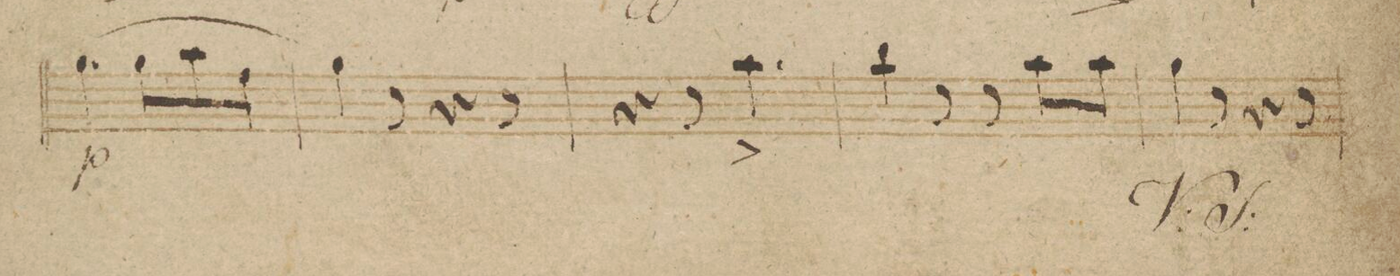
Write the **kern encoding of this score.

**kern	**dynam
*I"Clarinetto Imo in B.	*
*clefG2	*
*k[b-]	*
*M6/8	*
(4.ff\	p
8ff\L	.
8gg\	.
8ee\J	.
=93	=93
4ff\)	.
8r	.
4r	.
8r	.
=94	=94
4r	.
8r	.
4.gg^<\	.
=95	=95
4aa\	.
8r	.
8r	.
8gg\L	.
8gg\J	.
=96	=96
4ff\	.
8r	.
4r	.
8r	.
=97	=97
*-	*-
